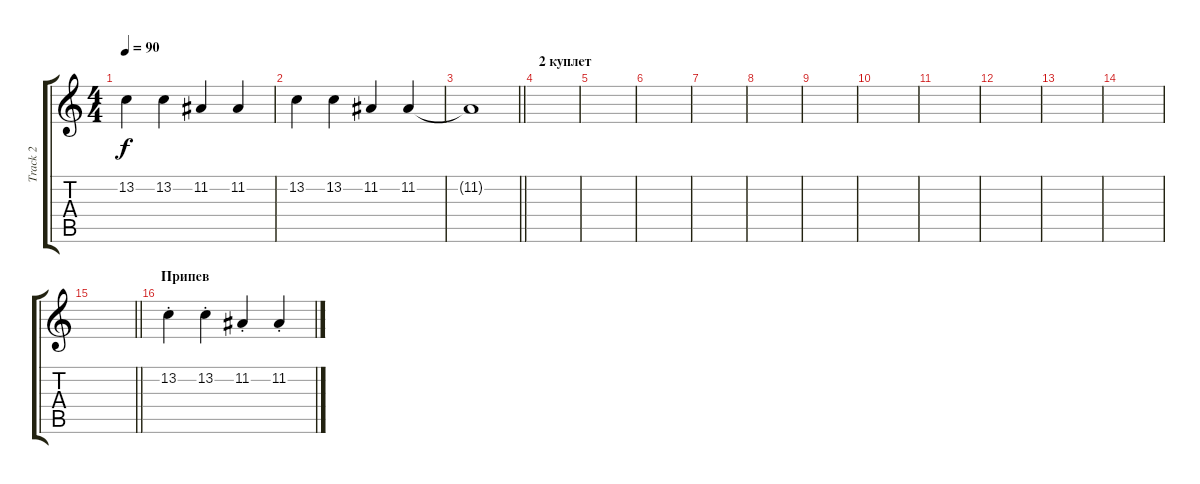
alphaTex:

\track ("Track 2" "Track 2") {instrument electricgrandpiano}
\staff {score tabs}
\tuning (E4 B3 G3 D3 A2 D2) {hide}
\ts (4 4)
\tempo 90
\clef g2
\ks c
13.2.4{dy f} 13.2.4 11.2.4 11.2.4 |
13.2.4 13.2.4 11.2.4 11.2.4 |
\barLineRight lightlight
11.2{t}.1 |
\section ("" "2 куплет")
|
|
|
|
|
|
|
|
|
|
|
\barLineRight lightlight
|
\section ("" "Припев")
13.2{st}.4 13.2{st}.4 11.2{st}.4 11.2{st}.4
